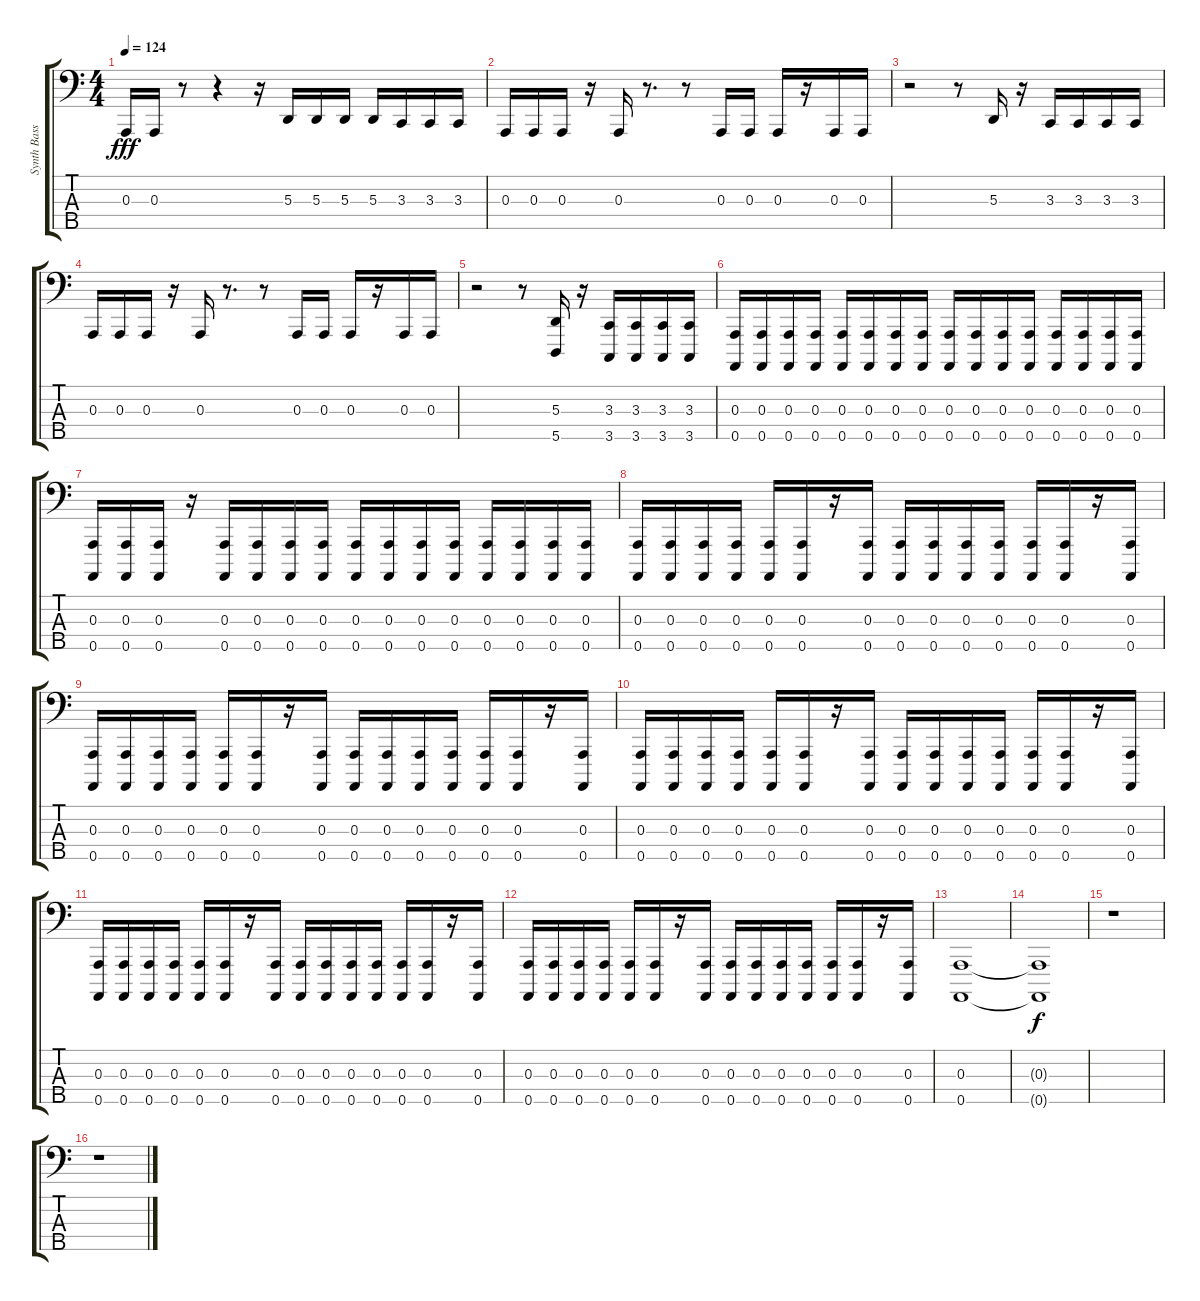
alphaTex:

\track ("Synth Bass" "Synth Bass") {instrument lead8bassandlead}
\staff {score tabs}
\tuning (G2 D2 A1 E1 A0) {hide}
\ts (4 4)
\tempo 124
\clef f4
\ks c
0.3.16{dy fff} 0.3.16 r.8 r.4 r.16 5.3.16 5.3.16 5.3.16 5.3.16 3.3.16 3.3.16 3.3.16 |
0.3.16 0.3.16 0.3.16 r.16 0.3.16 r.8{d} r.8 0.3.16 0.3.16 0.3.16 r.16 0.3.16 0.3.16 |
r.2 r.8 5.3.16 r.16 3.3.16 3.3.16 3.3.16 3.3.16 |
0.3.16 0.3.16 0.3.16 r.16 0.3.16 r.8{d} r.8 0.3.16 0.3.16 0.3.16 r.16 0.3.16 0.3.16 |
r.2 r.8 (5.3 5.5).16 r.16 (3.3 3.5).16 (3.3 3.5).16 (3.3 3.5).16 (3.3 3.5).16 |
(0.3 0.5).16 (0.3 0.5).16 (0.3 0.5).16 (0.3 0.5).16 (0.3 0.5).16 (0.3 0.5).16 (0.3 0.5).16 (0.3 0.5).16 (0.3 0.5).16 (0.3 0.5).16 (0.3 0.5).16 (0.3 0.5).16 (0.3 0.5).16 (0.3 0.5).16 (0.3 0.5).16 (0.3 0.5).16 |
(0.3 0.5).16 (0.3 0.5).16 (0.3 0.5).16 r.16 (0.3 0.5).16 (0.3 0.5).16 (0.3 0.5).16 (0.3 0.5).16 (0.3 0.5).16 (0.3 0.5).16 (0.3 0.5).16 (0.3 0.5).16 (0.3 0.5).16 (0.3 0.5).16 (0.3 0.5).16 (0.3 0.5).16 |
(0.3 0.5).16 (0.3 0.5).16 (0.3 0.5).16 (0.3 0.5).16 (0.3 0.5).16 (0.3 0.5).16 r.16 (0.3 0.5).16 (0.3 0.5).16 (0.3 0.5).16 (0.3 0.5).16 (0.3 0.5).16 (0.3 0.5).16 (0.3 0.5).16 r.16 (0.3 0.5).16 |
(0.3 0.5).16 (0.3 0.5).16 (0.3 0.5).16 (0.3 0.5).16 (0.3 0.5).16 (0.3 0.5).16 r.16 (0.3 0.5).16 (0.3 0.5).16 (0.3 0.5).16 (0.3 0.5).16 (0.3 0.5).16 (0.3 0.5).16 (0.3 0.5).16 r.16 (0.3 0.5).16 |
(0.3 0.5).16 (0.3 0.5).16 (0.3 0.5).16 (0.3 0.5).16 (0.3 0.5).16 (0.3 0.5).16 r.16 (0.3 0.5).16 (0.3 0.5).16 (0.3 0.5).16 (0.3 0.5).16 (0.3 0.5).16 (0.3 0.5).16 (0.3 0.5).16 r.16 (0.3 0.5).16 |
(0.3 0.5).16 (0.3 0.5).16 (0.3 0.5).16 (0.3 0.5).16 (0.3 0.5).16 (0.3 0.5).16 r.16 (0.3 0.5).16 (0.3 0.5).16 (0.3 0.5).16 (0.3 0.5).16 (0.3 0.5).16 (0.3 0.5).16 (0.3 0.5).16 r.16 (0.3 0.5).16 |
(0.3 0.5).16 (0.3 0.5).16 (0.3 0.5).16 (0.3 0.5).16 (0.3 0.5).16 (0.3 0.5).16 r.16 (0.3 0.5).16 (0.3 0.5).16 (0.3 0.5).16 (0.3 0.5).16 (0.3 0.5).16 (0.3 0.5).16 (0.3 0.5).16 r.16 (0.3 0.5).16 |
(0.3 0.5).1 |
(0.3{t} 0.5{t}).1{dy f} |
r.1 |
r.1
